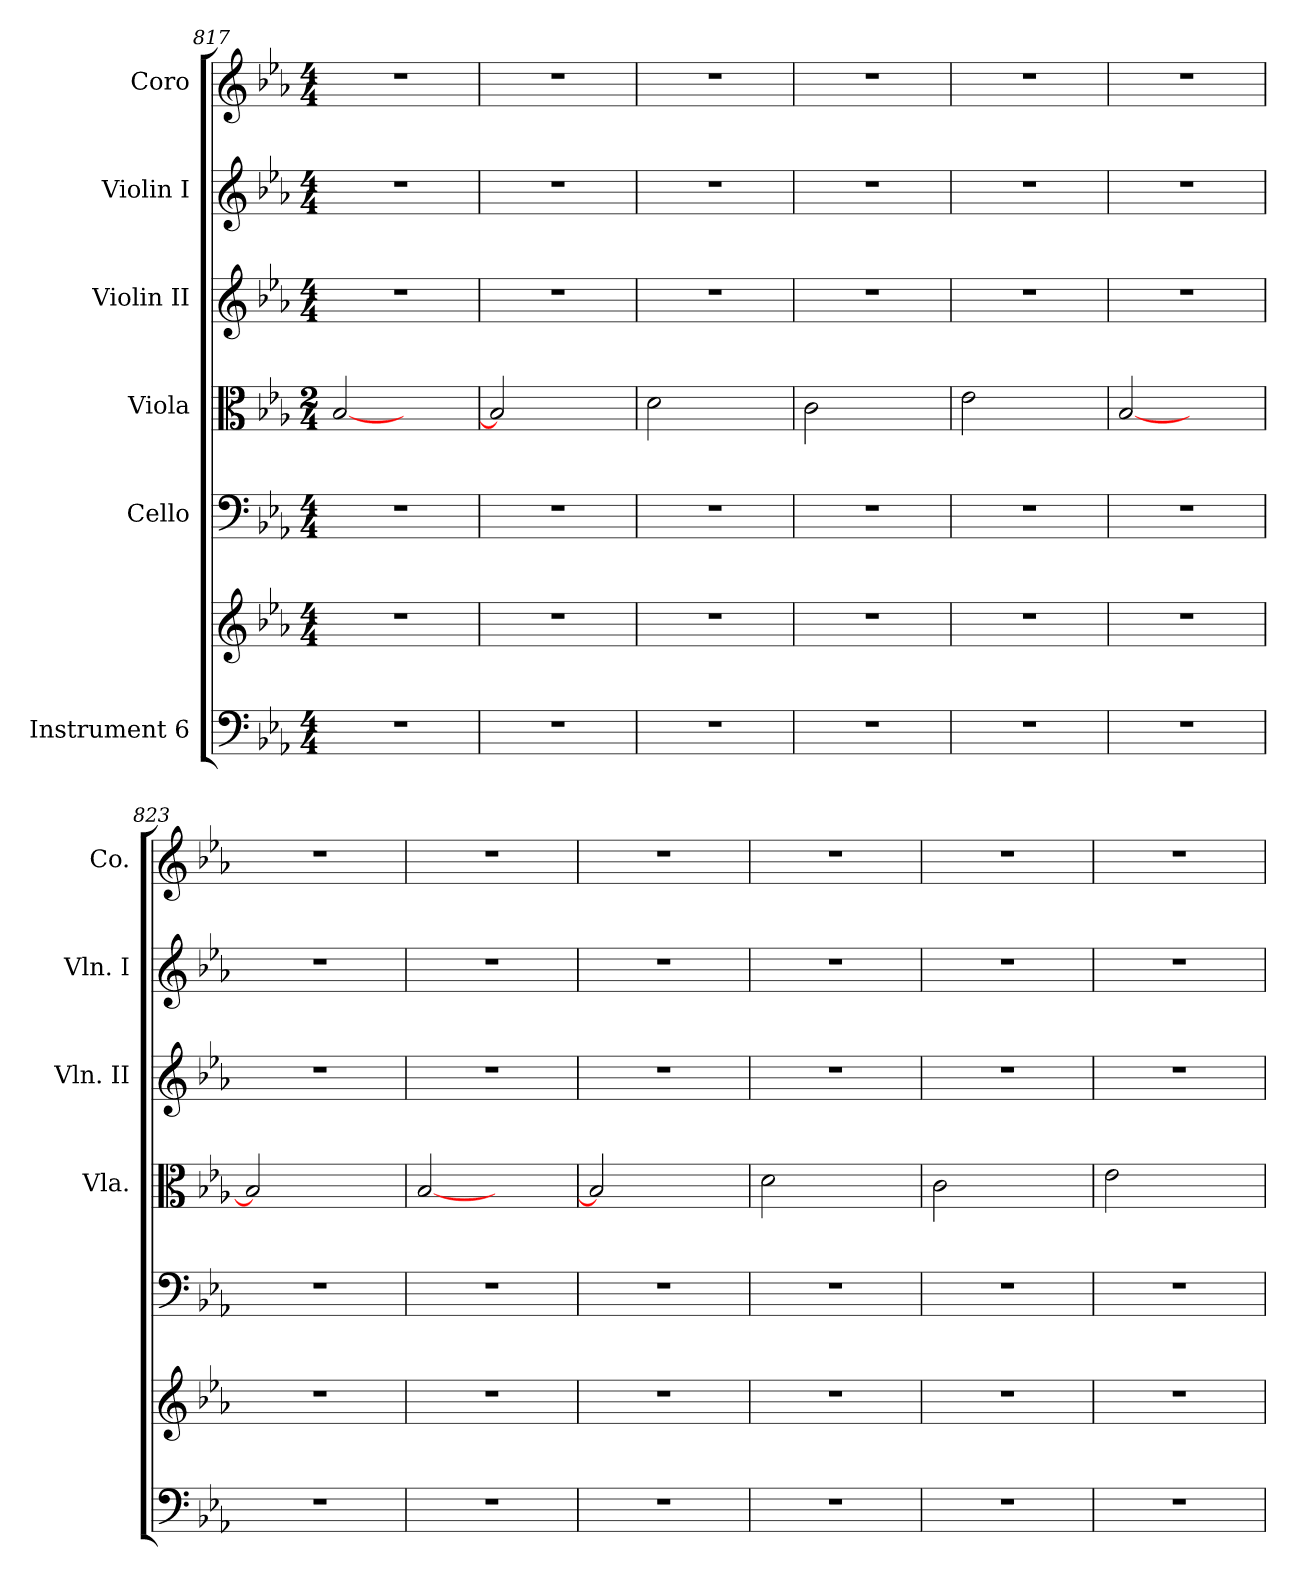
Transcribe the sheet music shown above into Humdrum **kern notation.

**kern	**kern	**kern	**kern	**kern	**kern	**kern
*part6	*part6	*part5	*part4	*part3	*part2	*part1
*staff7	*staff6	*staff5	*staff4	*staff3	*staff2	*staff1
*I"Instrument 6	*	*I"Cello	*I"Viola	*I"Violin II	*I"Violin I	*I"Coro
*	*	*	*I'Vla.	*I'Vln. II	*I'Vln. I	*I'Co.
!!LO:PB:g=z
*clefF4	*clefG2	*clefF4	*clefC3	*clefG2	*clefG2	*clefG2
*k[b-e-a-]	*k[b-e-a-]	*k[b-e-a-]	*k[b-e-a-]	*k[b-e-a-]	*k[b-e-a-]	*k[b-e-a-]
*E-:	*E-:	*E-:	*E-:	*E-:	*E-:	*E-:
*M4/4	*M4/4	*M4/4	*M2/4	*M4/4	*M4/4	*M4/4
=817	=817	=817	=817	=817	=817	=817
1r	1r	1r	[<2B-/	1r	1r	1r
.	.	.	2ryy	.	.	.
=818	=818	=818	=818	=818	=818	=818
1r	1r	1r	2B-/]	1r	1r	1r
.	.	.	2ryy	.	.	.
=819	=819	=819	=819	=819	=819	=819
1r	1r	1r	2d\	1r	1r	1r
.	.	.	2ryy	.	.	.
=820	=820	=820	=820	=820	=820	=820
1r	1r	1r	2c\	1r	1r	1r
.	.	.	2ryy	.	.	.
=821	=821	=821	=821	=821	=821	=821
1r	1r	1r	2e-\	1r	1r	1r
.	.	.	2ryy	.	.	.
=822	=822	=822	=822	=822	=822	=822
1r	1r	1r	[<2B-/	1r	1r	1r
.	.	.	2ryy	.	.	.
=823	=823	=823	=823	=823	=823	=823
1r	1r	1r	2B-/]	1r	1r	1r
.	.	.	2ryy	.	.	.
=824	=824	=824	=824	=824	=824	=824
1r	1r	1r	[<2B-/	1r	1r	1r
.	.	.	2ryy	.	.	.
=825	=825	=825	=825	=825	=825	=825
1r	1r	1r	2B-/]	1r	1r	1r
.	.	.	2ryy	.	.	.
=826	=826	=826	=826	=826	=826	=826
1r	1r	1r	2d\	1r	1r	1r
.	.	.	2ryy	.	.	.
=827	=827	=827	=827	=827	=827	=827
1r	1r	1r	2c\	1r	1r	1r
.	.	.	2ryy	.	.	.
!!LO:LB:g=z
=828	=828	=828	=828	=828	=828	=828
1r	1r	1r	2e-\	1r	1r	1r
.	.	.	2ryy	.	.	.
=	=	=	=	=	=	=
*-	*-	*-	*-	*-	*-	*-
